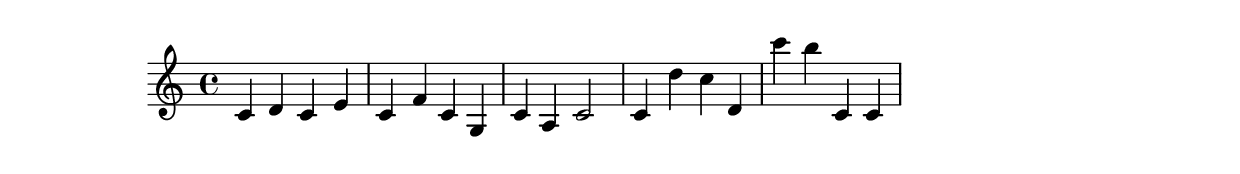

\relative c' {
c4 d c e c f c g c a c2
c4 d' c d, c'' b c,, c
}


